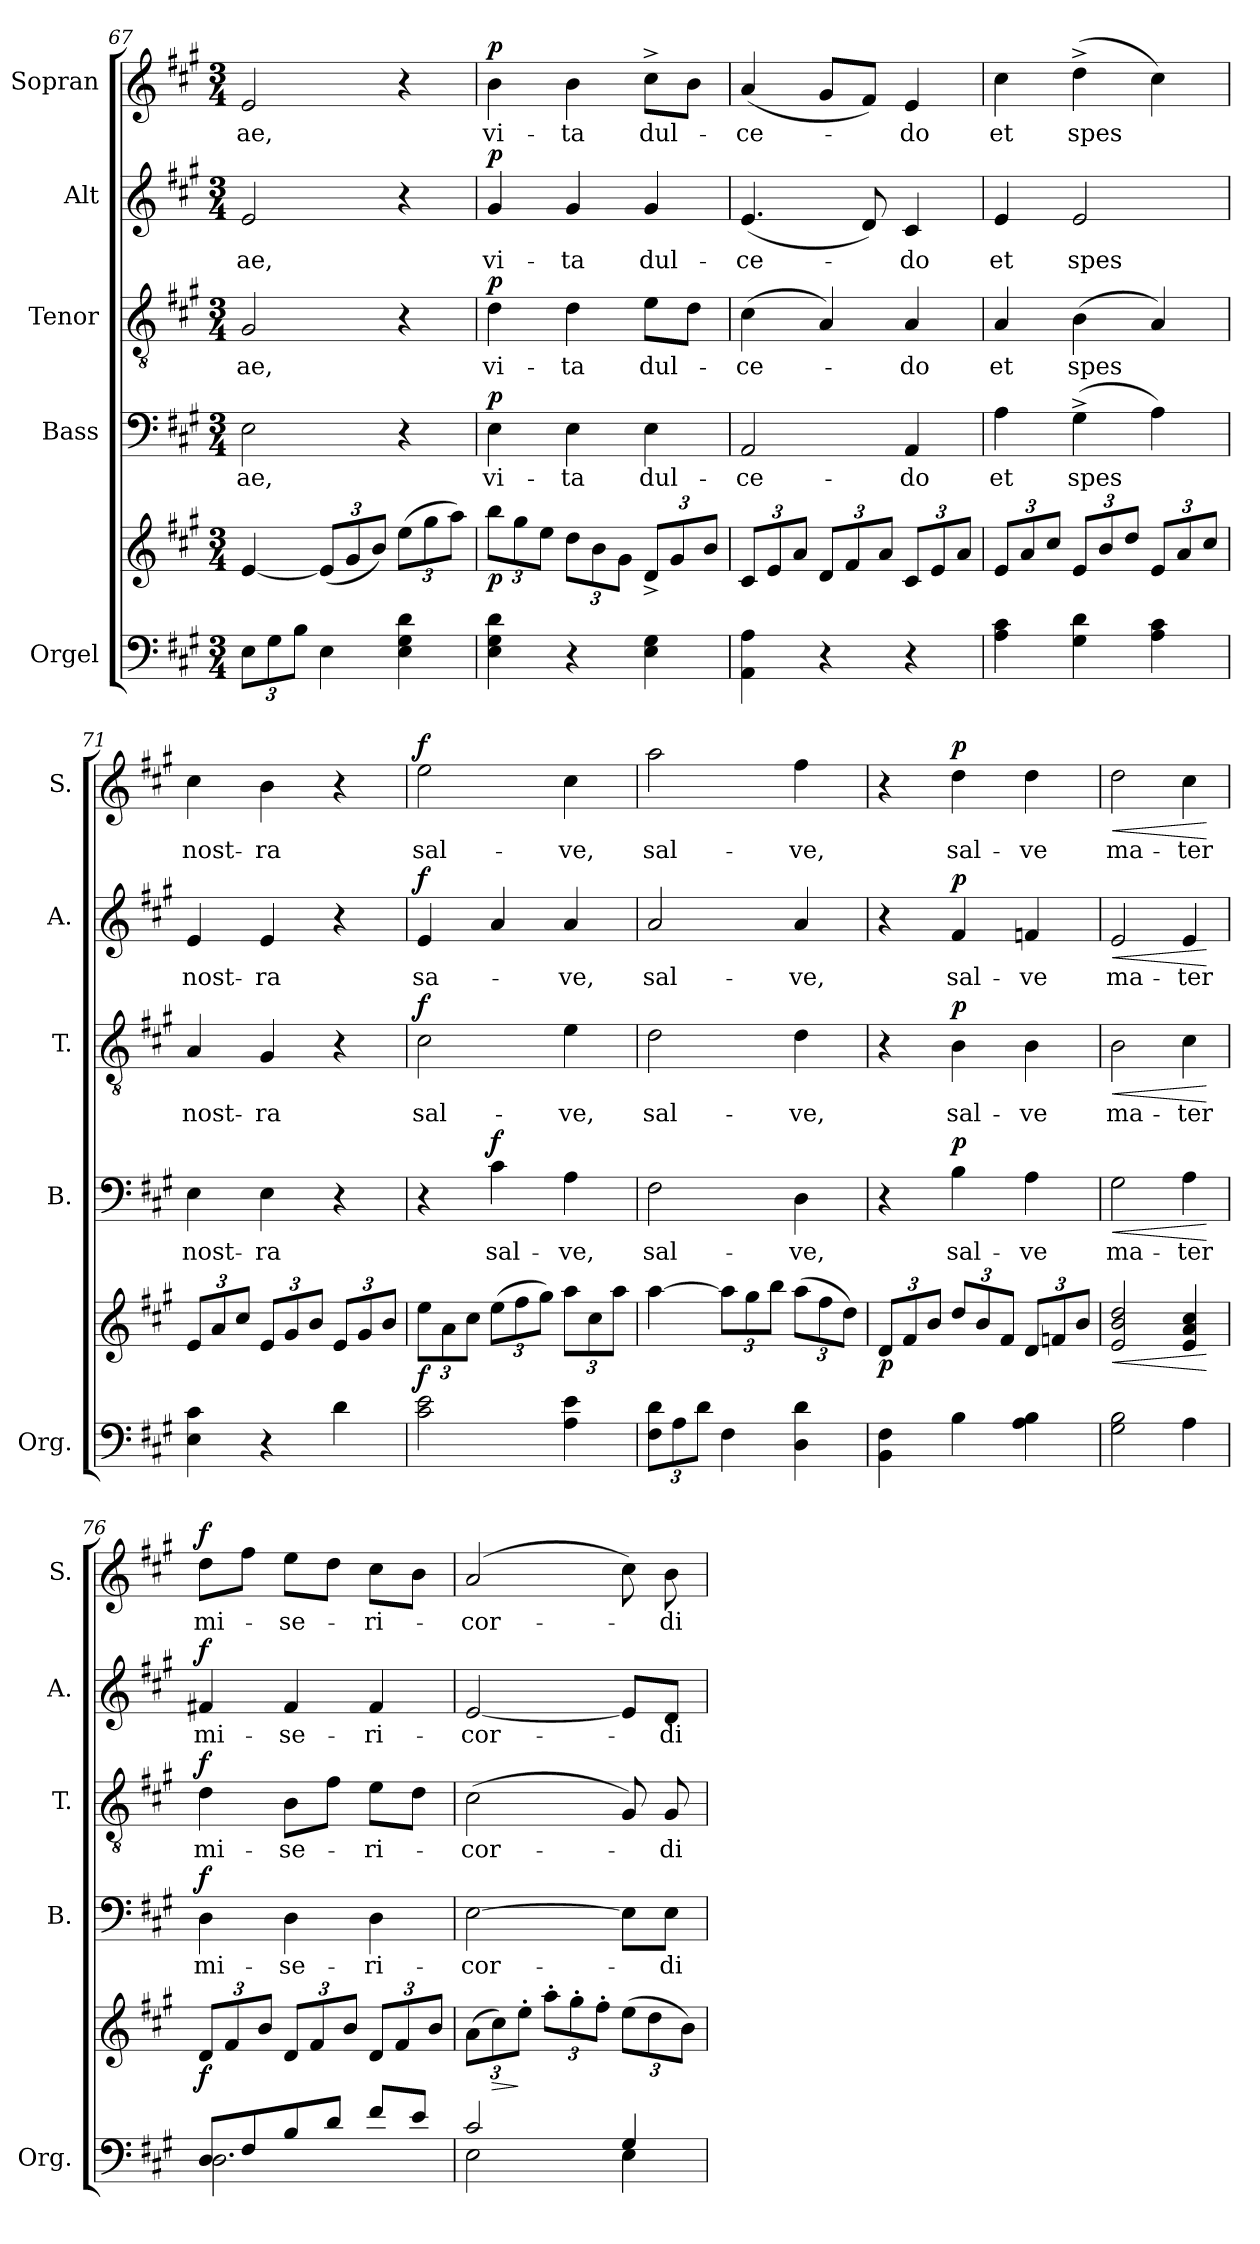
**kern	**kern	**dynam	**kern	**text	**dynam	**kern	**text	**dynam	**kern	**text	**dynam	**kern	**text	**dynam
*part5	*part5	*part5	*part4	*part4	*part4	*part3	*part3	*part3	*part2	*part2	*part2	*part1	*part1	*part1
*staff6	*staff5	*staff5/6	*staff4	*staff4	*staff4	*staff3	*staff3	*staff3	*staff2	*staff2	*staff2	*staff1	*staff1	*staff1
*I"Orgel	*	*	*I"Bass	*	*	*I"Tenor	*	*	*I"Alt	*	*	*I"Sopran	*	*
*I'Org.	*	*	*I'B.	*	*	*I'T.	*	*	*I'A.	*	*	*I'S.	*	*
*clefF4	*clefG2	*	*clefF4	*	*	*clefGv2	*	*	*clefG2	*	*	*clefG2	*	*
*k[f#c#g#]	*k[f#c#g#]	*	*k[f#c#g#]	*	*	*k[f#c#g#]	*	*	*k[f#c#g#]	*	*	*k[f#c#g#]	*	*
*A:	*A:	*	*A:	*	*	*A:	*	*	*A:	*	*	*A:	*	*
*M3/4	*M3/4	*	*M3/4	*	*	*M3/4	*	*	*M3/4	*	*	*M3/4	*	*
*Xbrackettup	*	*	*	*	*	*	*	*	*	*	*	*	*	*
=67	=67	=67	=67	=67	=67	=67	=67	=67	=67	=67	=67	=67	=67	=67
!	!	!	!	!LO:LY:b	!	!	!LO:LY:b	!	!	!LO:LY:b	!	!	!LO:LY:b	!
12E\L	[4e/	.	2E\	-ae,	.	2G#/	-ae,	.	2e/	-ae,	.	2e/	-ae,	.
12G#\	.	.	.	.	.	.	.	.	.	.	.	.	.	.
12B\J	.	.	.	.	.	.	.	.	.	.	.	.	.	.
4E\	(<12e/L]	.	.	.	.	.	.	.	.	.	.	.	.	.
.	12g#/	.	.	.	.	.	.	.	.	.	.	.	.	.
.	12b/J)	.	.	.	.	.	.	.	.	.	.	.	.	.
4E\ 4G#\ 4d\	(>12ee\L	.	4r	.	.	4r	.	.	4r	.	.	4r	.	.
.	12gg#\	.	.	.	.	.	.	.	.	.	.	.	.	.
.	12aa\J)	.	.	.	.	.	.	.	.	.	.	.	.	.
=68	=68	=68	=68	=68	=68	=68	=68	=68	=68	=68	=68	=68	=68	=68
*	*Xbrackettup	*	*	*	*	*	*	*	*	*	*	*	*	*
!	!	!LO:DY:b	!	!LO:LY:b	!LO:DY:a	!	!LO:LY:b	!LO:DY:a	!	!LO:LY:b	!LO:DY:a	!	!LO:LY:b	!LO:DY:a
4E\ 4G#\ 4d\	12bb\L	p	4E\	vi-	p	4d\	vi-	p	4g#/	vi-	p	4b\	vi-	p
.	12gg#\	.	.	.	.	.	.	.	.	.	.	.	.	.
.	12ee\J	.	.	.	.	.	.	.	.	.	.	.	.	.
!	!	!	!	!LO:LY:b	!	!	!LO:LY:b	!	!	!LO:LY:b	!	!	!LO:LY:b	!
4r	12dd\L	.	4E\	-ta	.	4d\	-ta	.	4g#/	-ta	.	4b\	-ta	.
.	12b\	.	.	.	.	.	.	.	.	.	.	.	.	.
.	12g#\J	.	.	.	.	.	.	.	.	.	.	.	.	.
!	!	!	!	!LO:LY:b	!	!	!LO:LY:b	!	!	!LO:LY:b	!	!	!LO:LY:b	!
4E\ 4G#\	12d^</L	.	4E\	dul-	.	8e\L	dul-	.	4g#/	dul-	.	8cc#^>\L	dul-	.
.	12g#/	.	.	.	.	.	.	.	.	.	.	.	.	.
.	.	.	.	.	.	8d\J	.	.	.	.	.	8b\J	.	.
.	12b/J	.	.	.	.	.	.	.	.	.	.	.	.	.
!!LO:LB:g=z
=69	=69	=69	=69	=69	=69	=69	=69	=69	=69	=69	=69	=69	=69	=69
*	*brackettup	*	*	*	*	*	*	*	*	*	*	*	*	*
!	!	!	!	!LO:LY:b	!	!	!LO:LY:b	!	!	!LO:LY:b	!	!	!LO:LY:b	!
4AA\ 4A\	12c#/L	.	2AA/	-ce-	.	(>4c#\	-ce-	.	(<4.e/	-ce-	.	(<4a/	-ce-	.
.	12e/	.	.	.	.	.	.	.	.	.	.	.	.	.
.	12a/J	.	.	.	.	.	.	.	.	.	.	.	.	.
4r	12d/L	.	.	.	.	4A/)	.	.	.	.	.	8g#/L	.	.
.	12f#/	.	.	.	.	.	.	.	.	.	.	.	.	.
.	.	.	.	.	.	.	.	.	8d/)	.	.	8f#/J)	.	.
.	12a/J	.	.	.	.	.	.	.	.	.	.	.	.	.
!	!	!	!	!LO:LY:b	!	!	!LO:LY:b	!	!	!LO:LY:b	!	!	!LO:LY:b	!
4r	12c#/L	.	4AA/	-do	.	4A/	-do	.	4c#/	-do	.	4e/	-do	.
.	12e/	.	.	.	.	.	.	.	.	.	.	.	.	.
.	12a/J	.	.	.	.	.	.	.	.	.	.	.	.	.
=70	=70	=70	=70	=70	=70	=70	=70	=70	=70	=70	=70	=70	=70	=70
!	!	!	!	!LO:LY:b	!	!	!LO:LY:b	!	!	!LO:LY:b	!	!	!LO:LY:b	!
4A\ 4c#\	12e/L	.	4A\	et	.	4A/	et	.	4e/	et	.	4cc#\	et	.
.	12a/	.	.	.	.	.	.	.	.	.	.	.	.	.
.	12cc#/J	.	.	.	.	.	.	.	.	.	.	.	.	.
!	!	!	!	!LO:LY:b	!	!	!LO:LY:b	!	!	!LO:LY:b	!	!	!LO:LY:b	!
4G#\ 4d\	12e/L	.	(>4G#^>\	spes	.	(>4B\	spes	.	2e/	spes	.	(>4dd^>\	spes	.
.	12b/	.	.	.	.	.	.	.	.	.	.	.	.	.
.	12dd/J	.	.	.	.	.	.	.	.	.	.	.	.	.
4A\ 4c#\	12e/L	.	4A\)	.	.	4A/)	.	.	.	.	.	4cc#\)	.	.
.	12a/	.	.	.	.	.	.	.	.	.	.	.	.	.
.	12cc#/J	.	.	.	.	.	.	.	.	.	.	.	.	.
=71	=71	=71	=71	=71	=71	=71	=71	=71	=71	=71	=71	=71	=71	=71
!	!	!	!	!LO:LY:b	!	!	!LO:LY:b	!	!	!LO:LY:b	!	!	!LO:LY:b	!
4E\ 4c#\	12e/L	.	4E\	nost-	.	4A/	nost-	.	4e/	nost-	.	4cc#\	nost-	.
.	12a/	.	.	.	.	.	.	.	.	.	.	.	.	.
.	12cc#/J	.	.	.	.	.	.	.	.	.	.	.	.	.
!	!	!	!	!LO:LY:b	!	!	!LO:LY:b	!	!	!LO:LY:b	!	!	!LO:LY:b	!
4r	12e/L	.	4E\	-ra	.	4G#/	-ra	.	4e/	-ra	.	4b\	-ra	.
.	12g#/	.	.	.	.	.	.	.	.	.	.	.	.	.
.	12b/J	.	.	.	.	.	.	.	.	.	.	.	.	.
4d\	12e/L	.	4r	.	.	4r	.	.	4r	.	.	4r	.	.
.	12g#/	.	.	.	.	.	.	.	.	.	.	.	.	.
.	12b/J	.	.	.	.	.	.	.	.	.	.	.	.	.
=72	=72	=72	=72	=72	=72	=72	=72	=72	=72	=72	=72	=72	=72	=72
*	*Xbrackettup	*	*	*	*	*	*	*	*	*	*	*	*	*
!	!	!LO:DY:b	!	!	!	!	!LO:LY:b	!LO:DY:a	!	!LO:LY:b	!LO:DY:a	!	!LO:LY:b	!LO:DY:a
2c#\ 2e\	12ee\L	f	4r	.	.	2c#\	sal-	f	4e/	sa-	f	2ee\	sal-	f
.	12a\	.	.	.	.	.	.	.	.	.	.	.	.	.
.	12cc#\J	.	.	.	.	.	.	.	.	.	.	.	.	.
*	*brackettup	*	*	*	*	*	*	*	*	*	*	*	*	*
!	!	!	!	!LO:LY:b	!LO:DY:a	!	!	!	!	!	!	!	!	!
.	(>12ee\L	.	4c#\	sal-	f	.	.	.	4a/	.	.	.	.	.
.	12ff#\	.	.	.	.	.	.	.	.	.	.	.	.	.
.	12gg#\J)	.	.	.	.	.	.	.	.	.	.	.	.	.
!	!	!	!	!LO:LY:b	!	!	!LO:LY:b	!	!	!LO:LY:b	!	!	!LO:LY:b	!
4A\ 4e\	12aa\L	.	4A\	-ve,	.	4e\	-ve,	.	4a/	-ve,	.	4cc#\	-ve,	.
.	12cc#\	.	.	.	.	.	.	.	.	.	.	.	.	.
.	12aa\J	.	.	.	.	.	.	.	.	.	.	.	.	.
=73	=73	=73	=73	=73	=73	=73	=73	=73	=73	=73	=73	=73	=73	=73
!	!	!	!	!LO:LY:b	!	!	!LO:LY:b	!	!	!LO:LY:b	!	!	!LO:LY:b	!
12F#\ 12d\L	[4aa\	.	2F#\	sal-	.	2d\	sal-	.	2a/	sal-	.	2aa\	sal-	.
12A\	.	.	.	.	.	.	.	.	.	.	.	.	.	.
12d\J	.	.	.	.	.	.	.	.	.	.	.	.	.	.
4F#\	12aa\L]	.	.	.	.	.	.	.	.	.	.	.	.	.
.	12gg#\	.	.	.	.	.	.	.	.	.	.	.	.	.
.	12bb\J	.	.	.	.	.	.	.	.	.	.	.	.	.
!	!	!	!	!LO:LY:b	!	!	!LO:LY:b	!	!	!LO:LY:b	!	!	!LO:LY:b	!
4D\ 4d\	(>12aa\L	.	4D\	-ve,	.	4d\	-ve,	.	4a/	-ve,	.	4ff#\	-ve,	.
.	12ff#\	.	.	.	.	.	.	.	.	.	.	.	.	.
.	12dd\J)	.	.	.	.	.	.	.	.	.	.	.	.	.
!!LO:PB:g=z
=74	=74	=74	=74	=74	=74	=74	=74	=74	=74	=74	=74	=74	=74	=74
!	!	!LO:DY:b	!	!	!	!	!	!	!	!	!	!	!	!
4BB\ 4F#\	12d/L	p	4r	.	.	4r	.	.	4r	.	.	4r	.	.
.	12f#/	.	.	.	.	.	.	.	.	.	.	.	.	.
.	12b/J	.	.	.	.	.	.	.	.	.	.	.	.	.
!	!	!	!	!LO:LY:b	!LO:DY:a	!	!LO:LY:b	!LO:DY:a	!	!LO:LY:b	!LO:DY:a	!	!LO:LY:b	!LO:DY:a
4B\	12dd/L	.	4B\	sal-	p	4B\	sal-	p	4f#/	sal-	p	4dd\	sal-	p
.	12b/	.	.	.	.	.	.	.	.	.	.	.	.	.
.	12f#/J	.	.	.	.	.	.	.	.	.	.	.	.	.
!	!	!	!	!LO:LY:b	!	!	!LO:LY:b	!	!	!LO:LY:b	!	!	!LO:LY:b	!
4A\ 4B\	12d/L	.	4A\	-ve	.	4B\	-ve	.	4fn/	-ve	.	4dd\	-ve	.
.	12fn/	.	.	.	.	.	.	.	.	.	.	.	.	.
.	12b/J	.	.	.	.	.	.	.	.	.	.	.	.	.
=75	=75	=75	=75	=75	=75	=75	=75	=75	=75	=75	=75	=75	=75	=75
!	!	!LO:HP:b	!	!LO:LY:b	!LO:HP:b	!	!LO:LY:b	!LO:HP:b	!	!LO:LY:b	!LO:HP:b	!	!LO:LY:b	!LO:HP:b
2G#\ 2B\	2e/ 2b/ 2dd/	<	2G#\	ma-	<	2B\	ma-	<	2e/	ma-	<	2dd\	ma-	<
!	!	!	!	!LO:LY:b	!	!	!LO:LY:b	!	!	!LO:LY:b	!	!	!LO:LY:b	!
4A\	4e/ 4a/ 4cc#/	.	4A\	-ter	.	4c#\	-ter	.	4e/	-ter	.	4cc#\	-ter	.
.	.	[	.	.	[	.	.	[	.	.	[	.	.	[
=76	=76	=76	=76	=76	=76	=76	=76	=76	=76	=76	=76	=76	=76	=76
*^	*	*	*	*	*	*	*	*	*	*	*	*	*	*
!	!	!	!LO:DY:b	!	!LO:LY:b	!LO:DY:a	!	!LO:LY:b	!LO:DY:a	!	!LO:LY:b	!LO:DY:a	!	!LO:LY:b	!LO:DY:a
8D/L	2.D\	12d/L	f	4D\	mi-	f	4d\	mi-	f	4f#X/	mi-	f	8dd\L	mi-	f
.	.	12f#/	.	.	.	.	.	.	.	.	.	.	.	.	.
8F#/	.	.	.	.	.	.	.	.	.	.	.	.	8ff#\J	.	.
.	.	12b/J	.	.	.	.	.	.	.	.	.	.	.	.	.
!	!	!	!	!	!LO:LY:b	!	!	!LO:LY:b	!	!	!LO:LY:b	!	!	!LO:LY:b	!
8B/	.	12d/L	.	4D\	-se-	.	8B\L	-se-	.	4f#/	-se-	.	8ee\L	-se-	.
.	.	12f#/	.	.	.	.	.	.	.	.	.	.	.	.	.
8d/J	.	.	.	.	.	.	8f#\J	.	.	.	.	.	8dd\J	.	.
.	.	12b/J	.	.	.	.	.	.	.	.	.	.	.	.	.
!	!	!	!	!	!LO:LY:b	!	!	!LO:LY:b	!	!	!LO:LY:b	!	!	!LO:LY:b	!
8f#/L	.	12d/L	.	4D\	-ri-	.	8e\L	-ri-	.	4f#/	-ri-	.	8cc#\L	-ri-	.
.	.	12f#/	.	.	.	.	.	.	.	.	.	.	.	.	.
8e/J	.	.	.	.	.	.	8d\J	.	.	.	.	.	8b\J	.	.
.	.	12b/J	.	.	.	.	.	.	.	.	.	.	.	.	.
=77	=77	=77	=77	=77	=77	=77	=77	=77	=77	=77	=77	=77	=77	=77	=77
!	!	!	!	!	!LO:LY:b	!	!	!LO:LY:b	!	!	!LO:LY:b	!	!	!LO:LY:b	!
2c#/	2E\	(>12a\L	.	[2E\	-cor-	.	(>2c#\	-cor-	.	[2e/	-cor-	.	(2a/	-cor-	.
!	!	!	!LO:HP:b	!	!	!	!	!	!	!	!	!	!	!	!
.	.	12cc#\)	>	.	.	.	.	.	.	.	.	.	.	.	.
.	.	12ee'>\J	]	.	.	.	.	.	.	.	.	.	.	.	.
.	.	12aa'>\L	.	.	.	.	.	.	.	.	.	.	.	.	.
.	.	12gg#'>\	.	.	.	.	.	.	.	.	.	.	.	.	.
.	.	12ff#'>\J	.	.	.	.	.	.	.	.	.	.	.	.	.
4G#/	4E\	(>12ee\L	.	8E\L]	.	.	8G#/)	.	.	8e/L]	.	.	8cc#\)	.	.
.	.	12dd\	.	.	.	.	.	.	.	.	.	.	.	.	.
!	!	!	!	!	!LO:LY:b	!	!	!LO:LY:b	!	!	!LO:LY:b	!	!	!LO:LY:b	!
.	.	.	.	8E\J	-di-	.	8G#/	-di-	.	8d/J	-di-	.	8b\	-di-	.
.	.	12b\J)	.	.	.	.	.	.	.	.	.	.	.	.	.
*v	*v	*	*	*	*	*	*	*	*	*	*	*	*	*	*
=	=	=	=	=	=	=	=	=	=	=	=	=	=	=
*-	*-	*-	*-	*-	*-	*-	*-	*-	*-	*-	*-	*-	*-	*-
